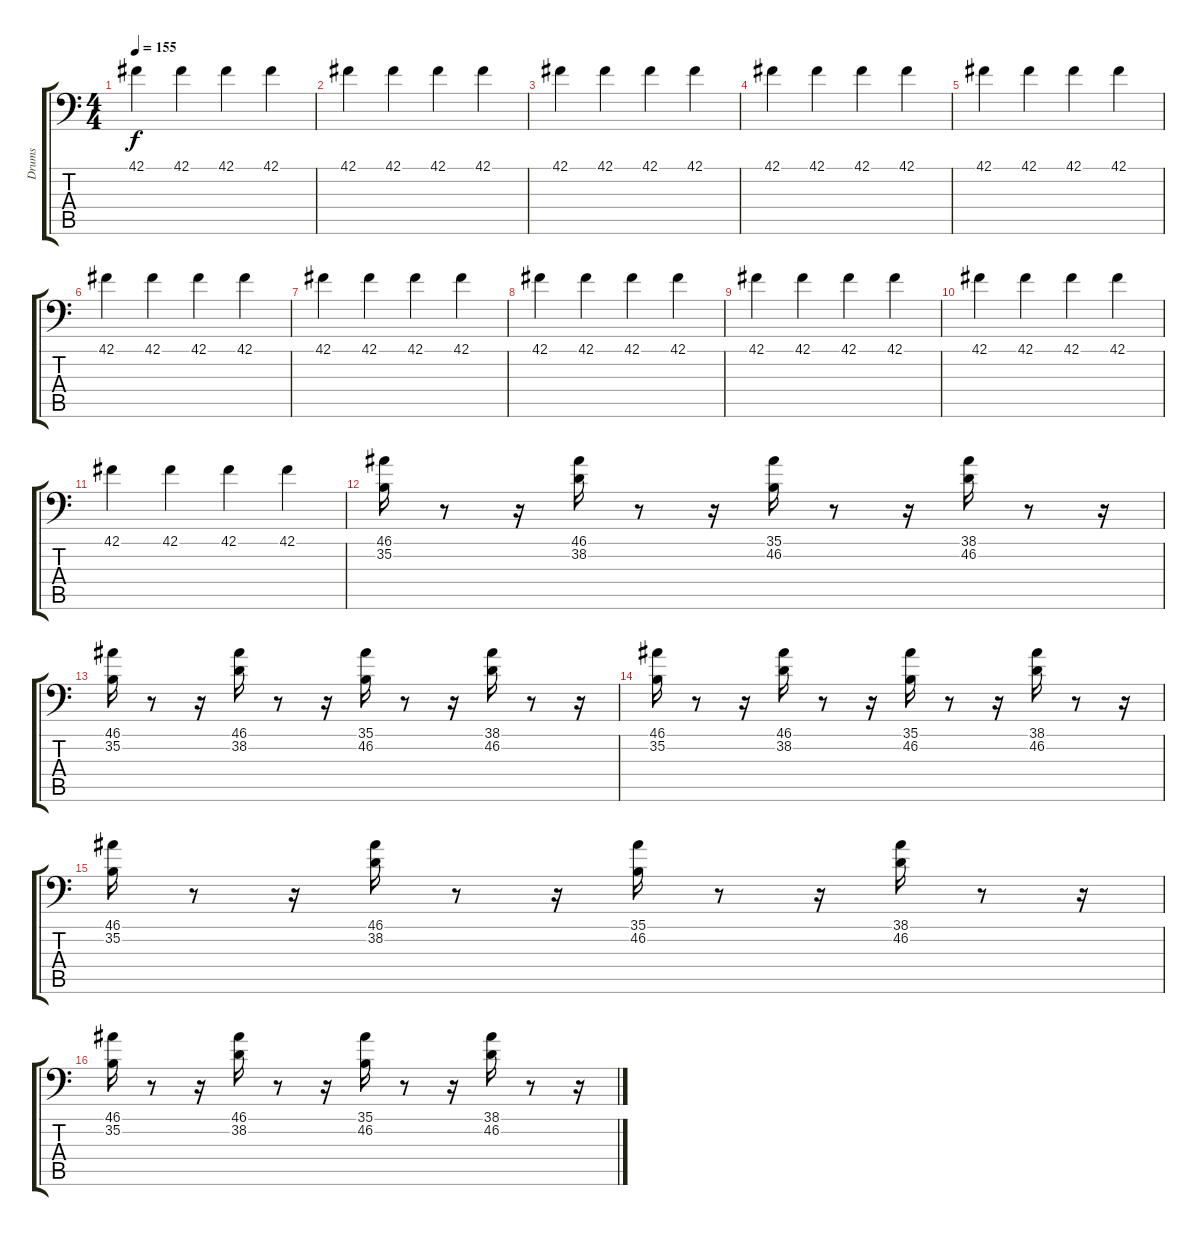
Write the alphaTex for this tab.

\track ("Drums" "Drums") {instrument acousticgrandpiano}
\staff {score tabs}
\tuning (C-1 C-1 C-1 C-1 C-1 C-1) {hide}
\ts (4 4)
\tempo 155
\clef f4
\ks c
42.1.4{dy f} 42.1.4 42.1.4 42.1.4 |
42.1.4 42.1.4 42.1.4 42.1.4 |
42.1.4 42.1.4 42.1.4 42.1.4 |
42.1.4 42.1.4 42.1.4 42.1.4 |
42.1.4 42.1.4 42.1.4 42.1.4 |
42.1.4 42.1.4 42.1.4 42.1.4 |
42.1.4 42.1.4 42.1.4 42.1.4 |
42.1.4 42.1.4 42.1.4 42.1.4 |
42.1.4 42.1.4 42.1.4 42.1.4 |
42.1.4 42.1.4 42.1.4 42.1.4 |
42.1.4 42.1.4 42.1.4 42.1.4 |
(46.1 35.2).16 r.8 r.16 (46.1 38.2).16 r.8 r.16 (35.1 46.2).16 r.8 r.16 (38.1 46.2).16 r.8 r.16 |
(46.1 35.2).16 r.8 r.16 (46.1 38.2).16 r.8 r.16 (35.1 46.2).16 r.8 r.16 (38.1 46.2).16 r.8 r.16 |
(46.1 35.2).16 r.8 r.16 (46.1 38.2).16 r.8 r.16 (35.1 46.2).16 r.8 r.16 (38.1 46.2).16 r.8 r.16 |
(46.1 35.2).16 r.8 r.16 (46.1 38.2).16 r.8 r.16 (35.1 46.2).16 r.8 r.16 (38.1 46.2).16 r.8 r.16 |
(46.1 35.2).16 r.8 r.16 (46.1 38.2).16 r.8 r.16 (35.1 46.2).16 r.8 r.16 (38.1 46.2).16 r.8 r.16
